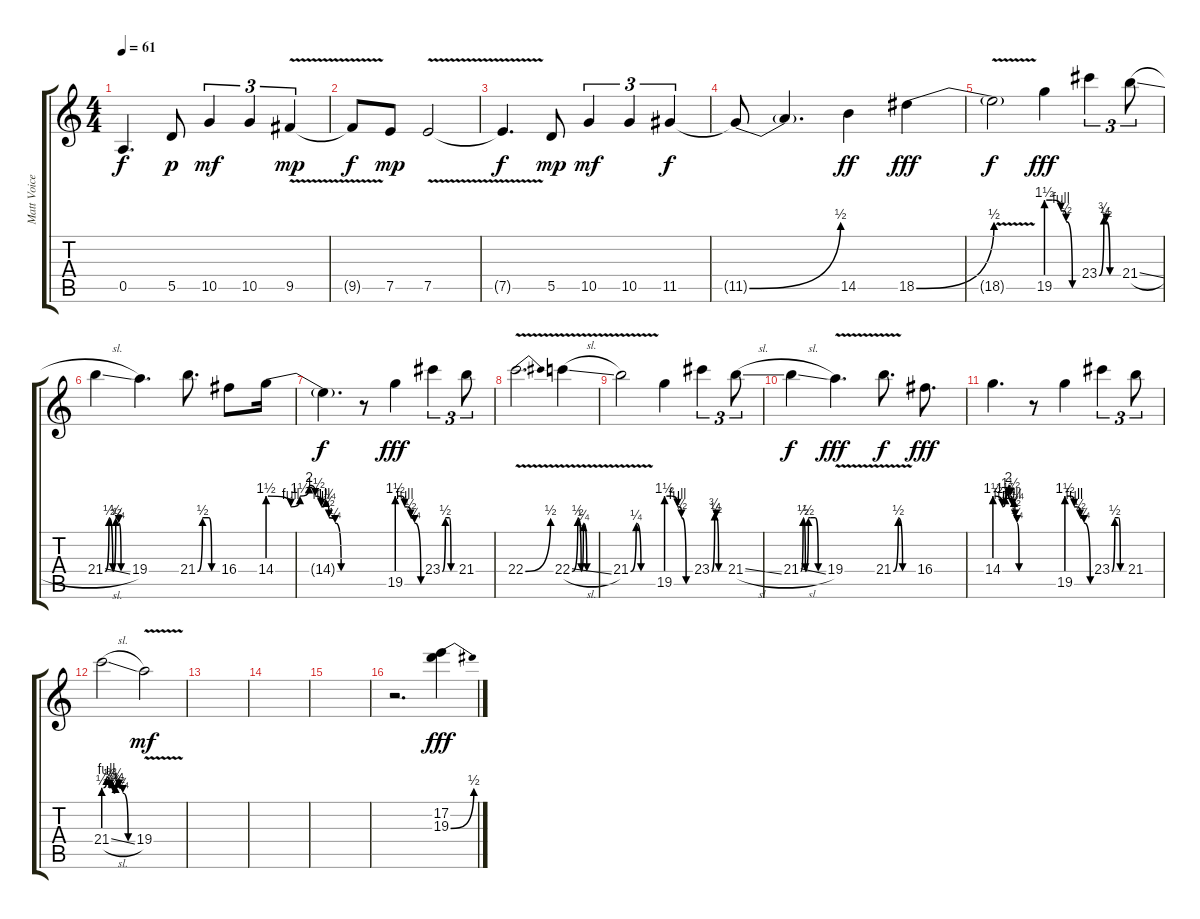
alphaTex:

\track ("Matt Voice" "Matt Voice") {solo instrument distortionguitar}
\staff {score tabs}
\tuning (E4 B3 G3 D3 A2 E2) {hide}
\ts (4 4)
\tempo 61
\clef g2
\ks c
0.5{t}.4{d dy f} 5.5.8{dy p} 10.5.4{tu (3 2) dy mf} 10.5.4{tu (3 2)} 9.5{v}.4{tu (3 2) dy mp} |
9.5{t}.8{dy f} 7.5.8{dy mp} 7.5{v}.2 |
7.5{t}.4{d dy f} 5.5.8{dy mp} 10.5.4{tu (3 2) dy mf} 10.5.4{tu (3 2)} 11.5.4{tu (3 2) dy f} |
11.5{be (bend 0 0 60 2) t}.8 11.5{t}.4{d} 14.5.4{dy ff} 18.5{be (bend 0 0 60 2)}.4{dy fff} |
18.5{v t}.2{dy f} 19.5{be (custom 0 6 12 6 28 4 34 4 38 2 50 0 60 0)}.4{dy fff} 23.4{be (custom 0 0 15 3 23 2 34 0 40 0 60 0)}.4{tu (3 2)} 21.4{sl}.8{tu (3 2)} |
21.4{be (custom 0 0 10 2 20 0 28 2 36 1 42 0 60 0) sl}.4 19.4.4{d} 21.4{be (custom 0 0 15 2 35 2 43 0 60 0)}.8{d} 16.4.8 14.4{be (custom 0 6 15 4 21 6 27 8 31 6 35 4 38 5 40 2 44 1 48 0 60 0)}.16 |
14.4{t}.4{d dy f} r.8 19.5{be (custom 0 6 10 6 19 4 27 4 34 2 44 1 60 0)}.4{dy fff} 23.4{be (custom 0 0 15 2 34 2 42 0 60 0)}.4{tu (3 2)} 21.4.8{tu (3 2)} |
22.4{be (bend 0 0 60 2) v}.2{d} 22.4{be (custom 0 0 15 2 24 0 30 1 39 0 60 0) v sl}.4 |
21.4{be (custom 0 0 15 1 28 0 58 0 60 0) v}.2 19.5{be (custom 0 6 12 6 28 4 34 4 38 2 50 0 60 0)}.4 23.4{be (custom 0 0 15 3 23 2 34 0 40 0 60 0)}.4{tu (3 2)} 21.4{sl}.8{tu (3 2)} |
21.4{be (custom 0 0 6 2 12 0 20 2 25 2 38 2 46 0 60 0) sl}.4{dy f} 19.4{v}.4{d dy fff} 21.4{be (custom 0 0 15 2 28 0 60 0) v}.8{d dy f} 16.4.8{d dy fff} |
14.4{be (custom 0 6 15 4 21 6 27 8 31 6 35 4 38 5 40 2 44 1 48 0 60 0)}.4{d} r.8 19.5{be (custom 0 6 10 6 19 4 27 4 34 2 44 1 60 0)}.4 23.4{be (custom 0 0 15 2 34 2 42 0 60 0)}.4{tu (3 2)} 21.4.8{tu (3 2)} |
21.4{be (custom 0 2 6 4 12 2 17 3 21 1 25 2 29 3 32 2 40 1 51 0 60 0) sl}.2 19.4{v}.2{dy mf} |
|
|
|
r.2{d} (17.2 19.3{be (bend 0 0 60 2)}).4{dy fff}
